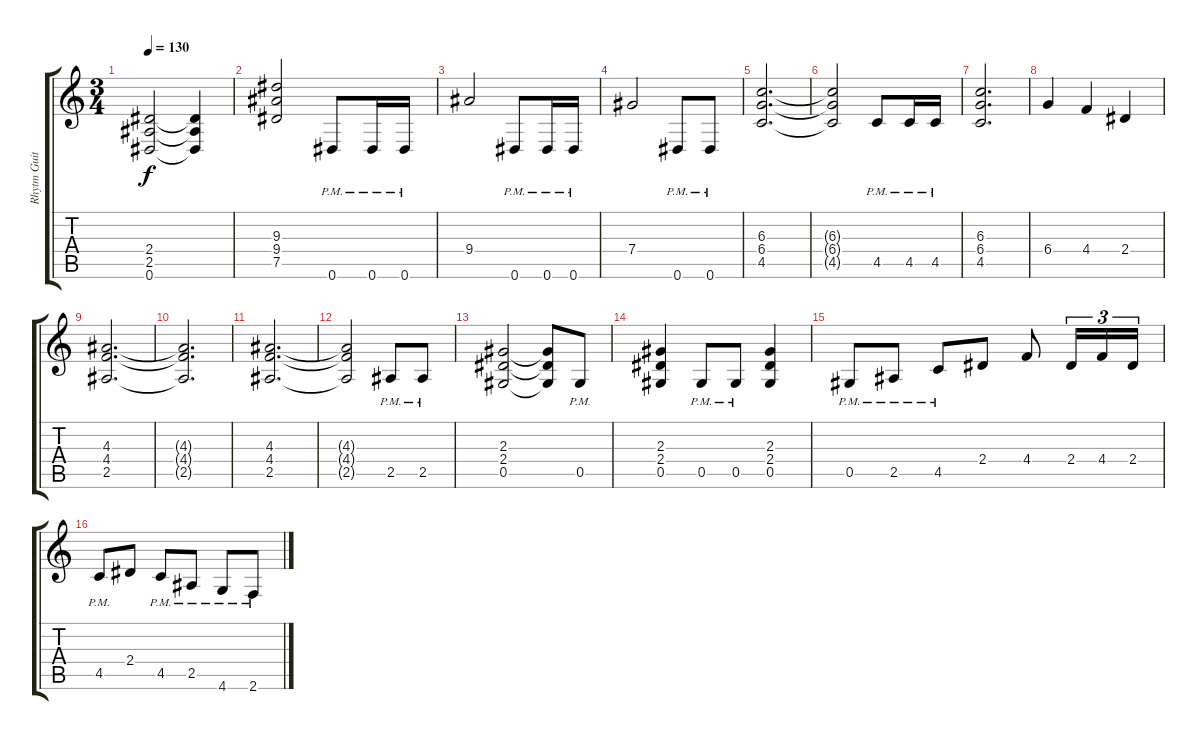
\track ("Rhytm Guitar" "Rhytm Guit") {instrument distortionguitar}
\staff {score tabs}
\tuning (Eb4 Bb3 Gb3 Db3 Ab2 Eb2) {hide}
\ts (3 4)
\tempo 130
\clef g2
\ks c
(2.4 2.5 0.6).2{dy f} (2.4{t} 2.5{t} 0.6{t}).4 |
(9.3 9.4 7.5).2 0.6{pm}.8 0.6{pm}.16 0.6{pm}.16 |
9.4.2 0.6{pm}.8 0.6{pm}.16 0.6{pm}.16 |
7.4.2 0.6{pm}.8 0.6{pm}.8 |
(6.3 6.4 4.5).2{d} |
(6.3{t} 6.4{t} 4.5{t}).2 4.5{pm}.8 4.5{pm}.16 4.5{pm}.16 |
(6.3 6.4 4.5).2{d} |
6.4.4 4.4.4 2.4.4 |
(4.3 4.4 2.5).2{d} |
(4.3{t} 4.4{t} 2.5{t}).2{d} |
(4.3 4.4 2.5).2{d} |
(4.3{t} 4.4{t} 2.5{t}).2 2.5{pm}.8 2.5{pm}.8 |
(2.3 2.4 0.5).2 (2.3{t} 2.4{t} 0.5{t}).8 0.5{pm}.8 |
(2.3 2.4 0.5).4 0.5{pm}.8 0.5{pm}.8 (2.3 2.4 0.5).4 |
0.5{pm}.8 2.5{pm}.8 4.5{pm}.8 2.4.8 4.4.8 2.4.16{tu (3 2)} 4.4.16{tu (3 2)} 2.4.16{tu (3 2)} |
4.5{pm}.8 2.4.8 4.5{pm}.8 2.5{pm}.8 4.6{pm}.8 2.6{pm}.8
